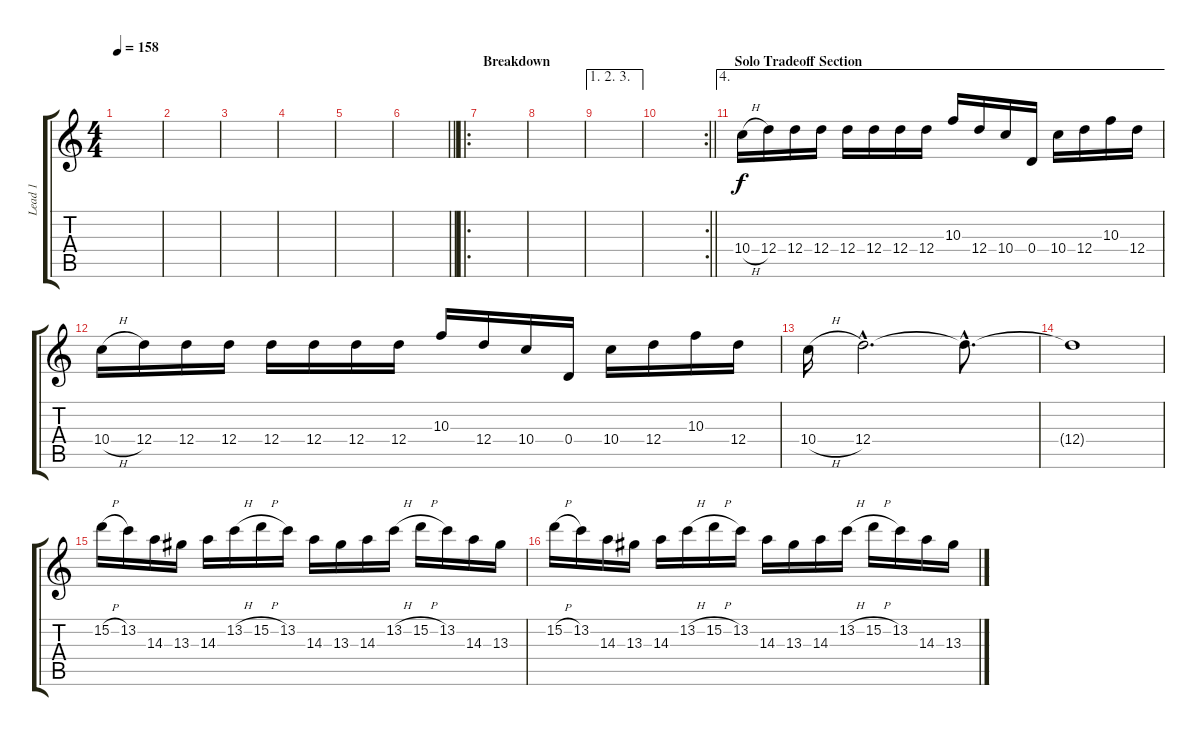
\track ("Lead 1" "Lead 1") {instrument distortionguitar}
\staff {score tabs}
\tuning (E4 B3 G3 D3 A2 D2) {hide}
\ts (4 4)
\tempo 158
\clef g2
\ks c
|
|
|
|
|
\barLineRight lightlight
|
\ro
\section ("" "Breakdown")
|
|
\ae (1 2 3)
|
\rc 2
\barLineRight lightlight
|
\ae 4
\section ("" "Solo Tradeoff Section")
10.4{h}.16{balance 0} 12.4.16 12.4.16 12.4.16 12.4.16 12.4.16 12.4.16 12.4.16 10.3.16 12.4.16 10.4.16 0.4.16 10.4.16 12.4.16 10.3.16 12.4.16 |
10.4{h}.16 12.4.16 12.4.16 12.4.16 12.4.16 12.4.16 12.4.16 12.4.16 10.3.16 12.4.16 10.4.16 0.4.16 10.4.16 12.4.16 10.3.16 12.4.16 |
10.4{h}.16 12.4{hac}.2{d} 12.4{hac t}.8{d} |
12.4{t}.1 |
15.2{h}.16 13.2.16 14.3.16 13.3.16 14.3.16 13.2{h}.16 15.2{h}.16 13.2.16 14.3.16 13.3.16 14.3.16 13.2{h}.16 15.2{h}.16 13.2.16 14.3.16 13.3.16 |
15.2{h}.16 13.2.16 14.3.16 13.3.16 14.3.16 13.2{h}.16 15.2{h}.16 13.2.16 14.3.16 13.3.16 14.3.16 13.2{h}.16 15.2{h}.16 13.2.16 14.3.16 13.3.16
